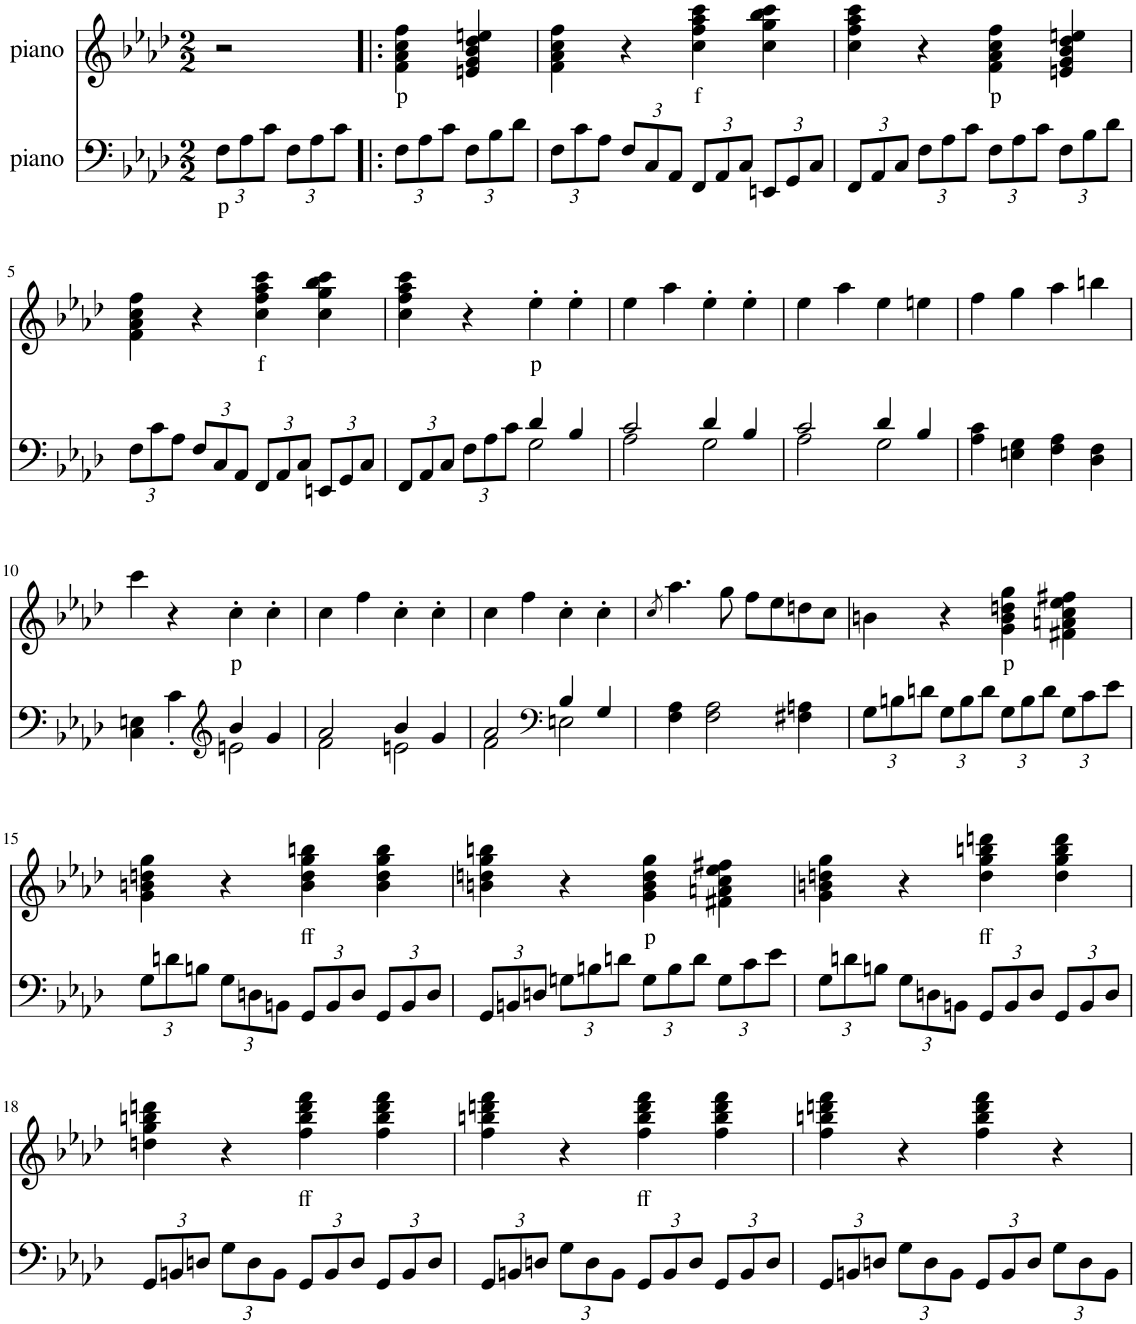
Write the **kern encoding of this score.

**kern	**text	**kern	**text
*part2	*part2	*part1	*part1
*staff2	*staff2	*staff1	*staff1
*I"piano	*	*I"piano	*
*I'Pno	*	*I'Pno	*
*clefF4	*	*clefG2	*
*k[b-e-a-d-]	*	*k[b-e-a-d-]	*
*f:	*	*f:	*
*M2/2	*	*M2/2	*
*Xbrackettup	*	*	*
=1	=1	=1	=1
!	!LO:LY:b	!	!
12F\L	p	2r	.
12A-\	.	.	.
12c\J	.	.	.
12F\L	.	.	.
12A-\	.	.	.
12c\J	.	.	.
=2!|:	=2!|:	=2!|:	=2!|:
!	!	!	!LO:LY:b
12F\L	.	4f\ 4a-\ 4cc\ 4ff\	p
12A-\	.	.	.
12c\J	.	.	.
12F\L	.	4en/ 4g/ 4b-/ 4dd-/ 4een/	.
12B-\	.	.	.
12d-\J	.	.	.
=3	=3	=3	=3
12F\L	.	4f\ 4a-\ 4cc\ 4ff\	.
12c\	.	.	.
12A-\J	.	.	.
12F/L	.	4r	.
12C/	.	.	.
12AA-/J	.	.	.
!	!	!	!LO:LY:b
12FF/L	.	4cc\ 4ff\ 4aa-\ 4ccc\	f
12AA-/	.	.	.
12C/J	.	.	.
12EEn/L	.	4cc\ 4gg\ 4bb-\ 4ccc\	.
12GG/	.	.	.
12C/J	.	.	.
=4	=4	=4	=4
12FF/L	.	4cc\ 4ff\ 4aa-\ 4ccc\	.
12AA-/	.	.	.
12C/J	.	.	.
12F\L	.	4r	.
12A-\	.	.	.
12c\J	.	.	.
!	!	!	!LO:LY:b
12F\L	.	4f\ 4a-\ 4cc\ 4ff\	p
12A-\	.	.	.
12c\J	.	.	.
12F\L	.	4en/ 4g/ 4b-/ 4dd-/ 4een/	.
12B-\	.	.	.
12d-\J	.	.	.
!!LO:LB:g=z
=5	=5	=5	=5
12F\L	.	4f\ 4a-\ 4cc\ 4ff\	.
12c\	.	.	.
12A-\J	.	.	.
12F/L	.	4r	.
12C/	.	.	.
12AA-/J	.	.	.
!	!	!	!LO:LY:b
12FF/L	.	4cc\ 4ff\ 4aa-\ 4ccc\	f
12AA-/	.	.	.
12C/J	.	.	.
12EEn/L	.	4cc\ 4gg\ 4bb-\ 4ccc\	.
12GG/	.	.	.
12C/J	.	.	.
=6	=6	=6	=6
*^	*	*	*
12FF/L	2ryy	.	4cc\ 4ff\ 4aa-\ 4ccc\	.
12AA-/	.	.	.	.
12C/J	.	.	.	.
12F\L	.	.	4r	.
12A-\	.	.	.	.
12c\J	.	.	.	.
!	!	!	!	!LO:LY:b
4d-/	2G\	.	4ee-'\	p
4B-/	.	.	4ee-'\	.
=7	=7	=7	=7	=7
2c/	2A-\	.	4ee-\	.
.	.	.	4aa-\	.
4d-/	2G\	.	4ee-'\	.
4B-/	.	.	4ee-'\	.
=8	=8	=8	=8	=8
2c/	2A-\	.	4ee-\	.
.	.	.	4aa-\	.
4d-/	2G\	.	4ee-\	.
4B-/	.	.	4een\	.
*v	*v	*	*	*
=9	=9	=9	=9
4A-\ 4c\	.	4ff\	.
4En\ 4G\	.	4gg\	.
4F\ 4A-\	.	4aa-\	.
4D-\ 4F\	.	4bbn\	.
!!LO:LB:g=z
=10	=10	=10	=10
*^	*	*	*
2ryy	4C\ 4En\	.	4ccc\	.
.	4c'\	.	4r	.
*clefG2	*	*	*	*
!	!	!	!	!LO:LY:b
4b-/	2en\	.	4cc'\	p
4g/	.	.	4cc'\	.
=11	=11	=11	=11	=11
2a-/	2f\	.	4cc\	.
.	.	.	4ff\	.
4b-/	2en\	.	4cc'\	.
4g/	.	.	4cc'\	.
=12	=12	=12	=12	=12
2a-/	2f\	.	4cc\	.
.	.	.	4ff\	.
*clefF4	*	*	*	*
4B-/	2En\	.	4cc'\	.
4G/	.	.	4cc'\	.
*v	*v	*	*	*
=13	=13	=13	=13
.	.	8qcc/	.
4F\ 4A-\	.	4.aa-\	.
2F\ 2A-\	.	.	.
.	.	8gg\	.
.	.	8ff\L	.
.	.	8ee-\	.
4F#X\ 4An\	.	8ddn\	.
.	.	8cc\J	.
=14	=14	=14	=14
12G\L	.	4bn\	.
12Bn\	.	.	.
12dn\J	.	.	.
12G\L	.	4r	.
12B\	.	.	.
12d\J	.	.	.
!	!	!	!LO:LY:b
12G\L	.	4g\ 4b\ 4ddn\ 4gg\	p
12B\	.	.	.
12d\J	.	.	.
12G\L	.	4f#X\ 4an\ 4cc\ 4ee-\ 4ff#X\	.
12c\	.	.	.
12e-\J	.	.	.
!!LO:LB:g=z
=15	=15	=15	=15
12G\L	.	4g\ 4bn\ 4ddn\ 4gg\	.
12dn\	.	.	.
12Bn\J	.	.	.
12G\L	.	4r	.
12Dn\	.	.	.
12BBn\J	.	.	.
!	!	!	!LO:LY:b
12GG/L	.	4b\ 4dd\ 4gg\ 4bbn\	ff
12BB/	.	.	.
12D/J	.	.	.
12GG/L	.	4b\ 4dd\ 4gg\ 4bb\	.
12BB/	.	.	.
12D/J	.	.	.
=16	=16	=16	=16
12GG/L	.	4bn\ 4ddn\ 4gg\ 4bbn\	.
12BBn/	.	.	.
12Dn/J	.	.	.
12Gn\L	.	4r	.
12Bn\	.	.	.
12dn\J	.	.	.
!	!	!	!LO:LY:b
12G\L	.	4g\ 4b\ 4dd\ 4gg\	p
12B\	.	.	.
12d\J	.	.	.
12G\L	.	4f#X\ 4an\ 4cc\ 4ee-\ 4ff#X\	.
12c\	.	.	.
12e-\J	.	.	.
=17	=17	=17	=17
12G\L	.	4g\ 4bn\ 4ddn\ 4gg\	.
12dn\	.	.	.
12Bn\J	.	.	.
12G\L	.	4r	.
12Dn\	.	.	.
12BBn\J	.	.	.
!	!	!	!LO:LY:b
12GG/L	.	4dd\ 4gg\ 4bbn\ 4dddn\	ff
12BB/	.	.	.
12D/J	.	.	.
12GG/L	.	4dd\ 4gg\ 4bb\ 4ddd\	.
12BB/	.	.	.
12D/J	.	.	.
!!LO:LB:g=z
=18	=18	=18	=18
12GG/L	.	4ddn\ 4gg\ 4bbn\ 4dddn\	.
12BBn/	.	.	.
12Dn/J	.	.	.
12G\L	.	4r	.
12D\	.	.	.
12BB\J	.	.	.
!	!	!	!LO:LY:b
12GG/L	.	4ff\ 4bb\ 4ddd\ 4fff\	ff
12BB/	.	.	.
12D/J	.	.	.
12GG/L	.	4ff\ 4bb\ 4ddd\ 4fff\	.
12BB/	.	.	.
12D/J	.	.	.
=19	=19	=19	=19
12GG/L	.	4ff\ 4bbn\ 4dddn\ 4fff\	.
12BBn/	.	.	.
12Dn/J	.	.	.
12G\L	.	4r	.
12D\	.	.	.
12BB\J	.	.	.
!	!	!	!LO:LY:b
12GG/L	.	4ff\ 4bb\ 4ddd\ 4fff\	ff
12BB/	.	.	.
12D/J	.	.	.
12GG/L	.	4ff\ 4bb\ 4ddd\ 4fff\	.
12BB/	.	.	.
12D/J	.	.	.
=20	=20	=20	=20
12GG/L	.	4ff\ 4bbn\ 4dddn\ 4fff\	.
12BBn/	.	.	.
12Dn/J	.	.	.
12G\L	.	4r	.
12D\	.	.	.
12BB\J	.	.	.
12GG/L	.	4ff\ 4bb\ 4ddd\ 4fff\	.
12BB/	.	.	.
12D/J	.	.	.
12G\L	.	4r	.
12D\	.	.	.
12BB\J	.	.	.
=	=	=	=
*-	*-	*-	*-
